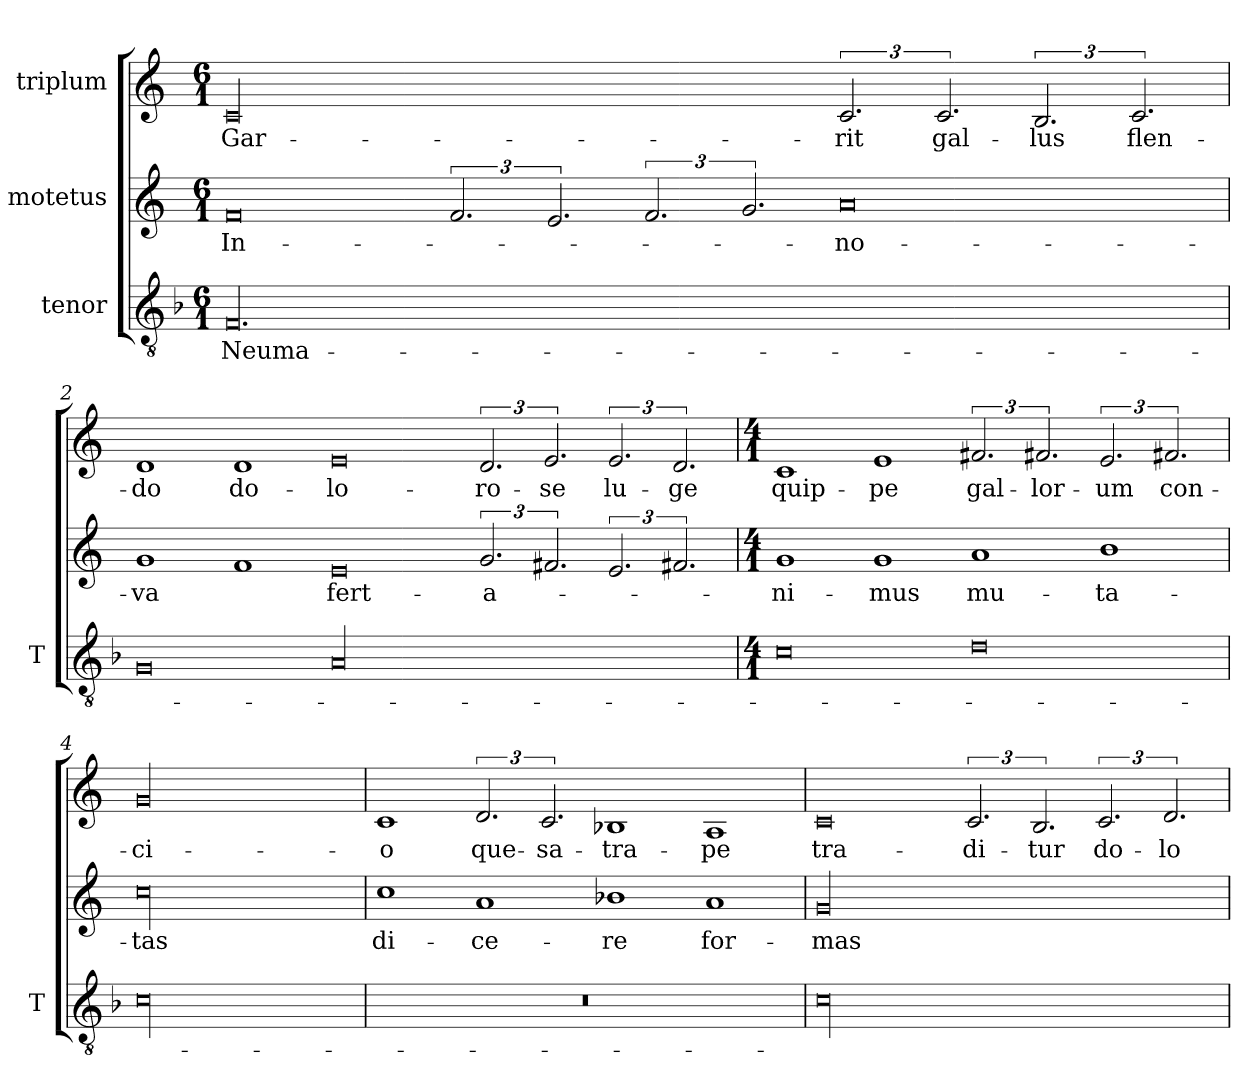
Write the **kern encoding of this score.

**kern	**text	**kern	**text	**kern	**text
*part3	*part3	*part2	*part2	*part1	*part1
*staff3	*staff3	*staff2	*staff2	*staff1	*staff1
*I"tenor	*	*I"motetus	*	*I"triplum	*
*I'T	*	*	*	*	*
*clefGv2	*	*clefG2	*	*clefG2	*
*k[b-]	*	*k[]	*	*k[]	*
*F:	*	*C:	*	*C:	*
*M6/1	*	*M6/1	*	*M6/1	*
=1	=1	=1	=1	=1	=1
00.F/	Neuma-	0f/	In-	00c/	Gar-
.	.	3.f/	.	.	.
.	.	3.e/	.	.	.
.	.	3.f/	.	.	.
.	.	3.g/	.	.	.
.	.	0a/	no-	3.c/	-rit
.	.	.	.	3.c/	gal-
.	.	.	.	3.B/	-lus
.	.	.	.	3.c/	flen-
=2	=2	=2	=2	=2	=2
0G/	.	1g/	-va	1d/	-do
.	.	1f/	.	1d/	do-
00A/	.	0e/	fert-	0e/	-lo-
.	.	3.g/	a-	3.d/	-ro-
.	.	3.f#X/	.	3.e/	-se
.	.	3.e/	.	3.e/	lu-
.	.	3.f#Xi/	.	3.d/	-ge
!!LO:LB:g=z
=3	=3	=3	=3	=3	=3
*M4/1	*	*M4/1	*	*M4/1	*
0cj\	.	1g/	-ni-	1c/	quip-
.	.	1g/	-mus	1e/	-pe
0dj\	.	1a/	mu-	3.f#X/	gal-
.	.	.	.	3.f#Xi/	-lor-
.	.	1b\	-ta-	3.e/	-um
.	.	.	.	3.f#Xi/	con-
=4	=4	=4	=4	=4	=4
00cj\	.	00cc\	-tas	00g/	-ci-
=5	=5	=5	=5	=5	=5
00r	.	1cc\	di-	1c/	-o
.	.	1a/	-ce-	3.d/	que-
.	.	.	.	3.c/	sa-
.	.	1b-X\	-re	1B-X/	-tra-
.	.	1a/	for-	1A/	-pe
=6	=6	=6	=6	=6	=6
00cj\	.	00g/	-mas	0c/	tra-
.	.	.	.	3.c/	-di-
.	.	.	.	3.B/	-tur
.	.	.	.	3.c/	do-
.	.	.	.	3.d/	-lo-
=	=	=	=	=	=
*-	*-	*-	*-	*-	*-
